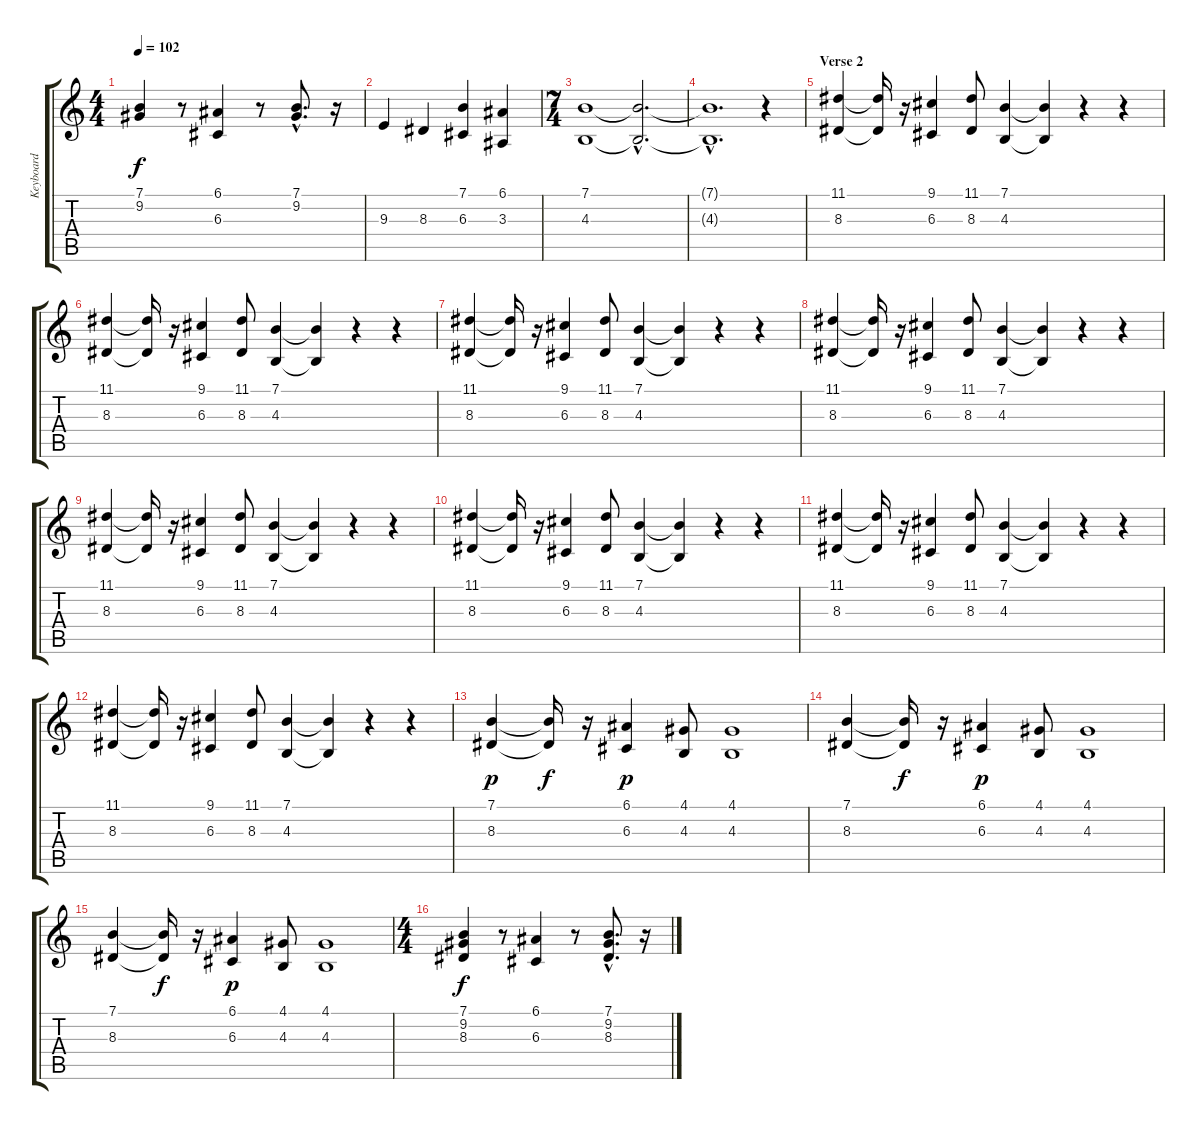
\track ("Keyboard" "Keyboard") {instrument stringensemble1}
\staff {score tabs}
\tuning (E4 B3 G3 D3 A2 E2) {hide}
\ts (4 4)
\tempo 102
\clef g2
\ks c
(7.1 9.2).4{dy f} r.8 (6.1 6.3).4 r.8 (7.1{hac} 9.2{hac}).8{d} r.16 |
9.3.4 8.3.4 (7.1 6.3).4 (6.1 3.3).4 |
\ts (7 4)
(7.1 4.3).1 (7.1{hac t} 4.3{hac t}).2{d} |
(7.1{hac t} 4.3{hac t}).1{d} r.4 |
\section ("" "Verse 2")
(11.1 8.3).4 (11.1{t} 8.3{t}).16 r.16 (9.1 6.3).4 (11.1 8.3).8 (7.1 4.3).4 (7.1{t} 4.3{t}).4 r.4 r.4 |
(11.1 8.3).4 (11.1{t} 8.3{t}).16 r.16 (9.1 6.3).4 (11.1 8.3).8 (7.1 4.3).4 (7.1{t} 4.3{t}).4 r.4 r.4 |
(11.1 8.3).4 (11.1{t} 8.3{t}).16 r.16 (9.1 6.3).4 (11.1 8.3).8 (7.1 4.3).4 (7.1{t} 4.3{t}).4 r.4 r.4 |
(11.1 8.3).4 (11.1{t} 8.3{t}).16 r.16 (9.1 6.3).4 (11.1 8.3).8 (7.1 4.3).4 (7.1{t} 4.3{t}).4 r.4 r.4 |
(11.1 8.3).4 (11.1{t} 8.3{t}).16 r.16 (9.1 6.3).4 (11.1 8.3).8 (7.1 4.3).4 (7.1{t} 4.3{t}).4 r.4 r.4 |
(11.1 8.3).4 (11.1{t} 8.3{t}).16 r.16 (9.1 6.3).4 (11.1 8.3).8 (7.1 4.3).4 (7.1{t} 4.3{t}).4 r.4 r.4 |
(11.1 8.3).4 (11.1{t} 8.3{t}).16 r.16 (9.1 6.3).4 (11.1 8.3).8 (7.1 4.3).4 (7.1{t} 4.3{t}).4 r.4 r.4 |
(11.1 8.3).4 (11.1{t} 8.3{t}).16 r.16 (9.1 6.3).4 (11.1 8.3).8 (7.1 4.3).4 (7.1{t} 4.3{t}).4 r.4 r.4 |
(7.1 8.3).4{dy p} (7.1{t} 8.3{t}).16{dy f} r.16 (6.1 6.3).4{dy p} (4.1 4.3).8 (4.1 4.3).1 |
(7.1 8.3).4 (7.1{t} 8.3{t}).16{dy f} r.16 (6.1 6.3).4{dy p} (4.1 4.3).8 (4.1 4.3).1 |
(7.1 8.3).4 (7.1{t} 8.3{t}).16{dy f} r.16 (6.1 6.3).4{dy p} (4.1 4.3).8 (4.1 4.3).1 |
\ts (4 4)
(7.1 9.2 8.3).4{dy f} r.8 (6.1 6.3).4 r.8 (7.1{hac} 9.2{hac} 8.3{hac}).8{d} r.16
